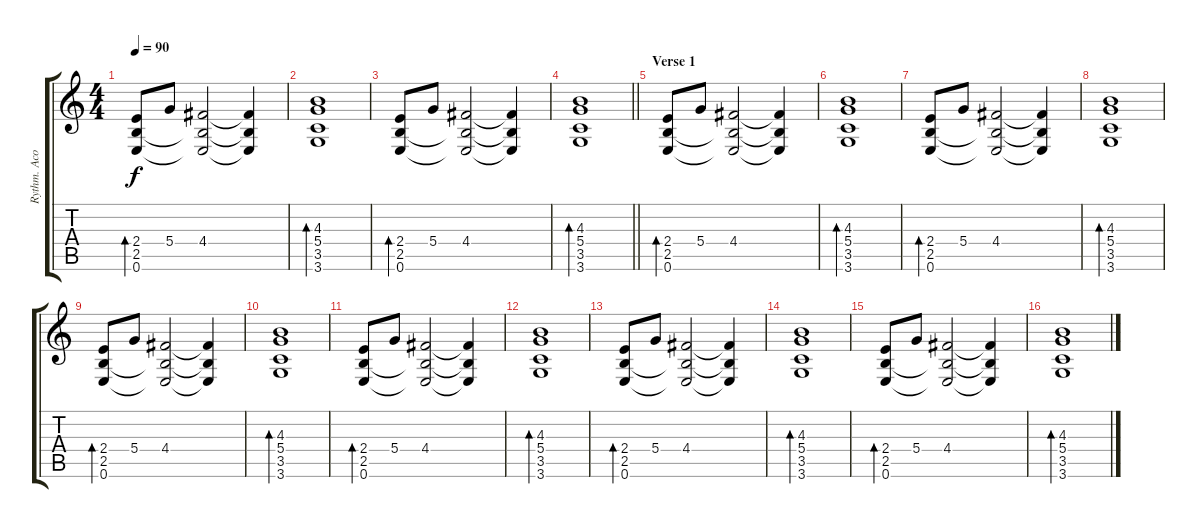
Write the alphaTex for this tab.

\track ("Rythm. Acoustic" "Rythm. Aco") {instrument acousticguitarsteel}
\staff {score tabs}
\tuning (E4 B3 G3 D3 A2 E2) {hide}
\ts (4 4)
\tempo 90
\clef g2
\ks c
(2.4 2.5 0.6).8{bd 480 dy f instrument acousticguitarsteel} 5.4.8 (4.4 2.5{t} 0.6{t}).2 (4.4{t} 2.5{t} 0.6{t}).4 |
(4.3 5.4 3.5 3.6).1{bd 240} |
(2.4 2.5 0.6).8{bd 480} 5.4.8 (4.4 2.5{t} 0.6{t}).2 (4.4{t} 2.5{t} 0.6{t}).4 |
\barLineRight lightlight
(4.3 5.4 3.5 3.6).1{bd 240} |
\section ("" "Verse 1")
(2.4 2.5 0.6).8{bd 480} 5.4.8 (4.4 2.5{t} 0.6{t}).2 (4.4{t} 2.5{t} 0.6{t}).4 |
(4.3 5.4 3.5 3.6).1{bd 240} |
(2.4 2.5 0.6).8{bd 480} 5.4.8 (4.4 2.5{t} 0.6{t}).2 (4.4{t} 2.5{t} 0.6{t}).4 |
(4.3 5.4 3.5 3.6).1{bd 240} |
(2.4 2.5 0.6).8{bd 480} 5.4.8 (4.4 2.5{t} 0.6{t}).2 (4.4{t} 2.5{t} 0.6{t}).4 |
(4.3 5.4 3.5 3.6).1{bd 240} |
(2.4 2.5 0.6).8{bd 480} 5.4.8 (4.4 2.5{t} 0.6{t}).2 (4.4{t} 2.5{t} 0.6{t}).4 |
(4.3 5.4 3.5 3.6).1{bd 240} |
(2.4 2.5 0.6).8{bd 480} 5.4.8 (4.4 2.5{t} 0.6{t}).2 (4.4{t} 2.5{t} 0.6{t}).4 |
(4.3 5.4 3.5 3.6).1{bd 240} |
(2.4 2.5 0.6).8{bd 480} 5.4.8 (4.4 2.5{t} 0.6{t}).2 (4.4{t} 2.5{t} 0.6{t}).4 |
(4.3 5.4 3.5 3.6).1{bd 240}
